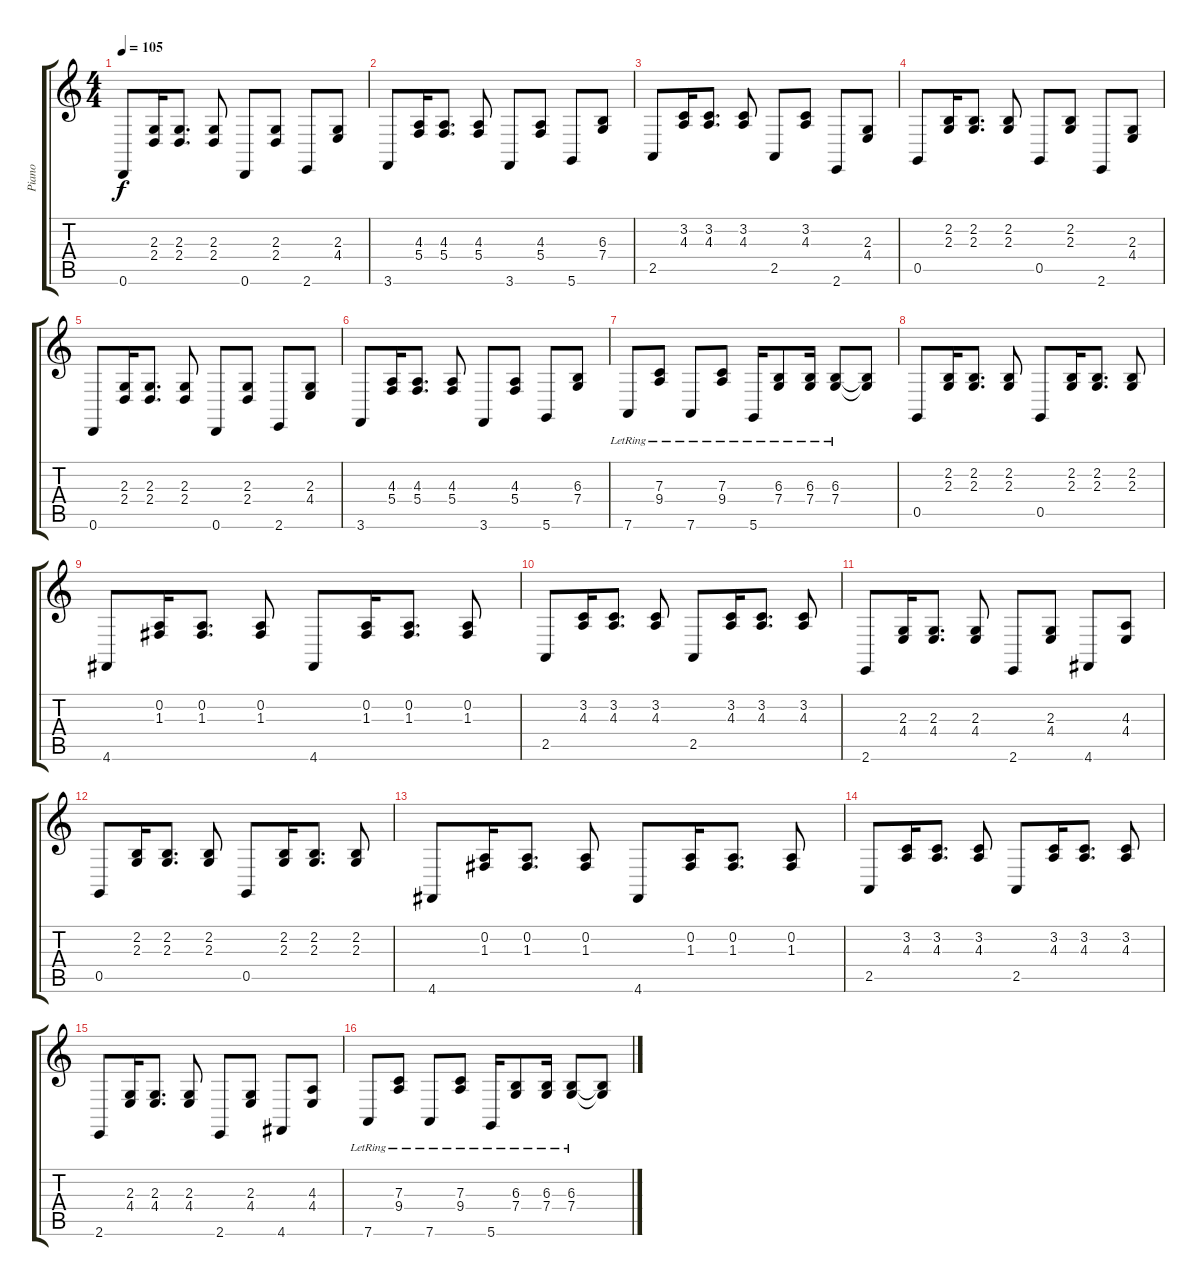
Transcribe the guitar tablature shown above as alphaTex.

\track ("Piano" "Piano") {instrument brightacousticpiano}
\staff {score tabs}
\tuning (D4 A3 F3 C3 G2 D2) {hide}
\ts (4 4)
\tempo 105
\clef g2
\ks c
0.6.8{dy f} (2.3 2.4).16 (2.3 2.4).8{d} (2.3 2.4).8 0.6.8 (2.3 2.4).8 2.6.8 (2.3 4.4).8 |
3.6.8 (4.3 5.4).16 (4.3 5.4).8{d} (4.3 5.4).8 3.6.8 (4.3 5.4).8 5.6.8 (6.3 7.4).8 |
2.5.8 (3.2 4.3).16 (3.2 4.3).8{d} (3.2 4.3).8 2.5.8 (3.2 4.3).8 2.6.8 (2.3 4.4).8 |
0.5.8 (2.2 2.3).16 (2.2 2.3).8{d} (2.2 2.3).8 0.5.8 (2.2 2.3).8 2.6.8 (2.3 4.4).8 |
0.6.8 (2.3 2.4).16 (2.3 2.4).8{d} (2.3 2.4).8 0.6.8 (2.3 2.4).8 2.6.8 (2.3 4.4).8 |
3.6.8 (4.3 5.4).16 (4.3 5.4).8{d} (4.3 5.4).8 3.6.8 (4.3 5.4).8 5.6.8 (6.3 7.4).8 |
7.6{lr}.8 (7.3{lr} 9.4{lr}).8 7.6{lr}.8 (7.3{lr} 9.4{lr}).8 5.6{lr}.16 (6.3{lr} 7.4{lr}).8 (6.3{lr} 7.4{lr}).16 (6.3{lr} 7.4{lr}).8 (6.3{t} 7.4{t}).8 |
0.5.8 (2.2 2.3).16 (2.2 2.3).8{d} (2.2 2.3).8 0.5.8 (2.2 2.3).16 (2.2 2.3).8{d} (2.2 2.3).8 |
4.6.8 (0.2 1.3).16 (0.2 1.3).8{d} (0.2 1.3).8 4.6.8 (0.2 1.3).16 (0.2 1.3).8{d} (0.2 1.3).8 |
2.5.8 (3.2 4.3).16 (3.2 4.3).8{d} (3.2 4.3).8 2.5.8 (3.2 4.3).16 (3.2 4.3).8{d} (3.2 4.3).8 |
2.6.8 (2.3 4.4).16 (2.3 4.4).8{d} (2.3 4.4).8 2.6.8 (2.3 4.4).8 4.6.8 (4.3 4.4).8 |
0.5.8 (2.2 2.3).16 (2.2 2.3).8{d} (2.2 2.3).8 0.5.8 (2.2 2.3).16 (2.2 2.3).8{d} (2.2 2.3).8 |
4.6.8 (0.2 1.3).16 (0.2 1.3).8{d} (0.2 1.3).8 4.6.8 (0.2 1.3).16 (0.2 1.3).8{d} (0.2 1.3).8 |
2.5.8 (3.2 4.3).16 (3.2 4.3).8{d} (3.2 4.3).8 2.5.8 (3.2 4.3).16 (3.2 4.3).8{d} (3.2 4.3).8 |
2.6.8 (2.3 4.4).16 (2.3 4.4).8{d} (2.3 4.4).8 2.6.8 (2.3 4.4).8 4.6.8 (4.3 4.4).8 |
7.6{lr}.8 (7.3{lr} 9.4{lr}).8 7.6{lr}.8 (7.3{lr} 9.4{lr}).8 5.6{lr}.16 (6.3{lr} 7.4{lr}).8 (6.3{lr} 7.4{lr}).16 (6.3{lr} 7.4{lr}).8 (6.3{t} 7.4{t}).8
